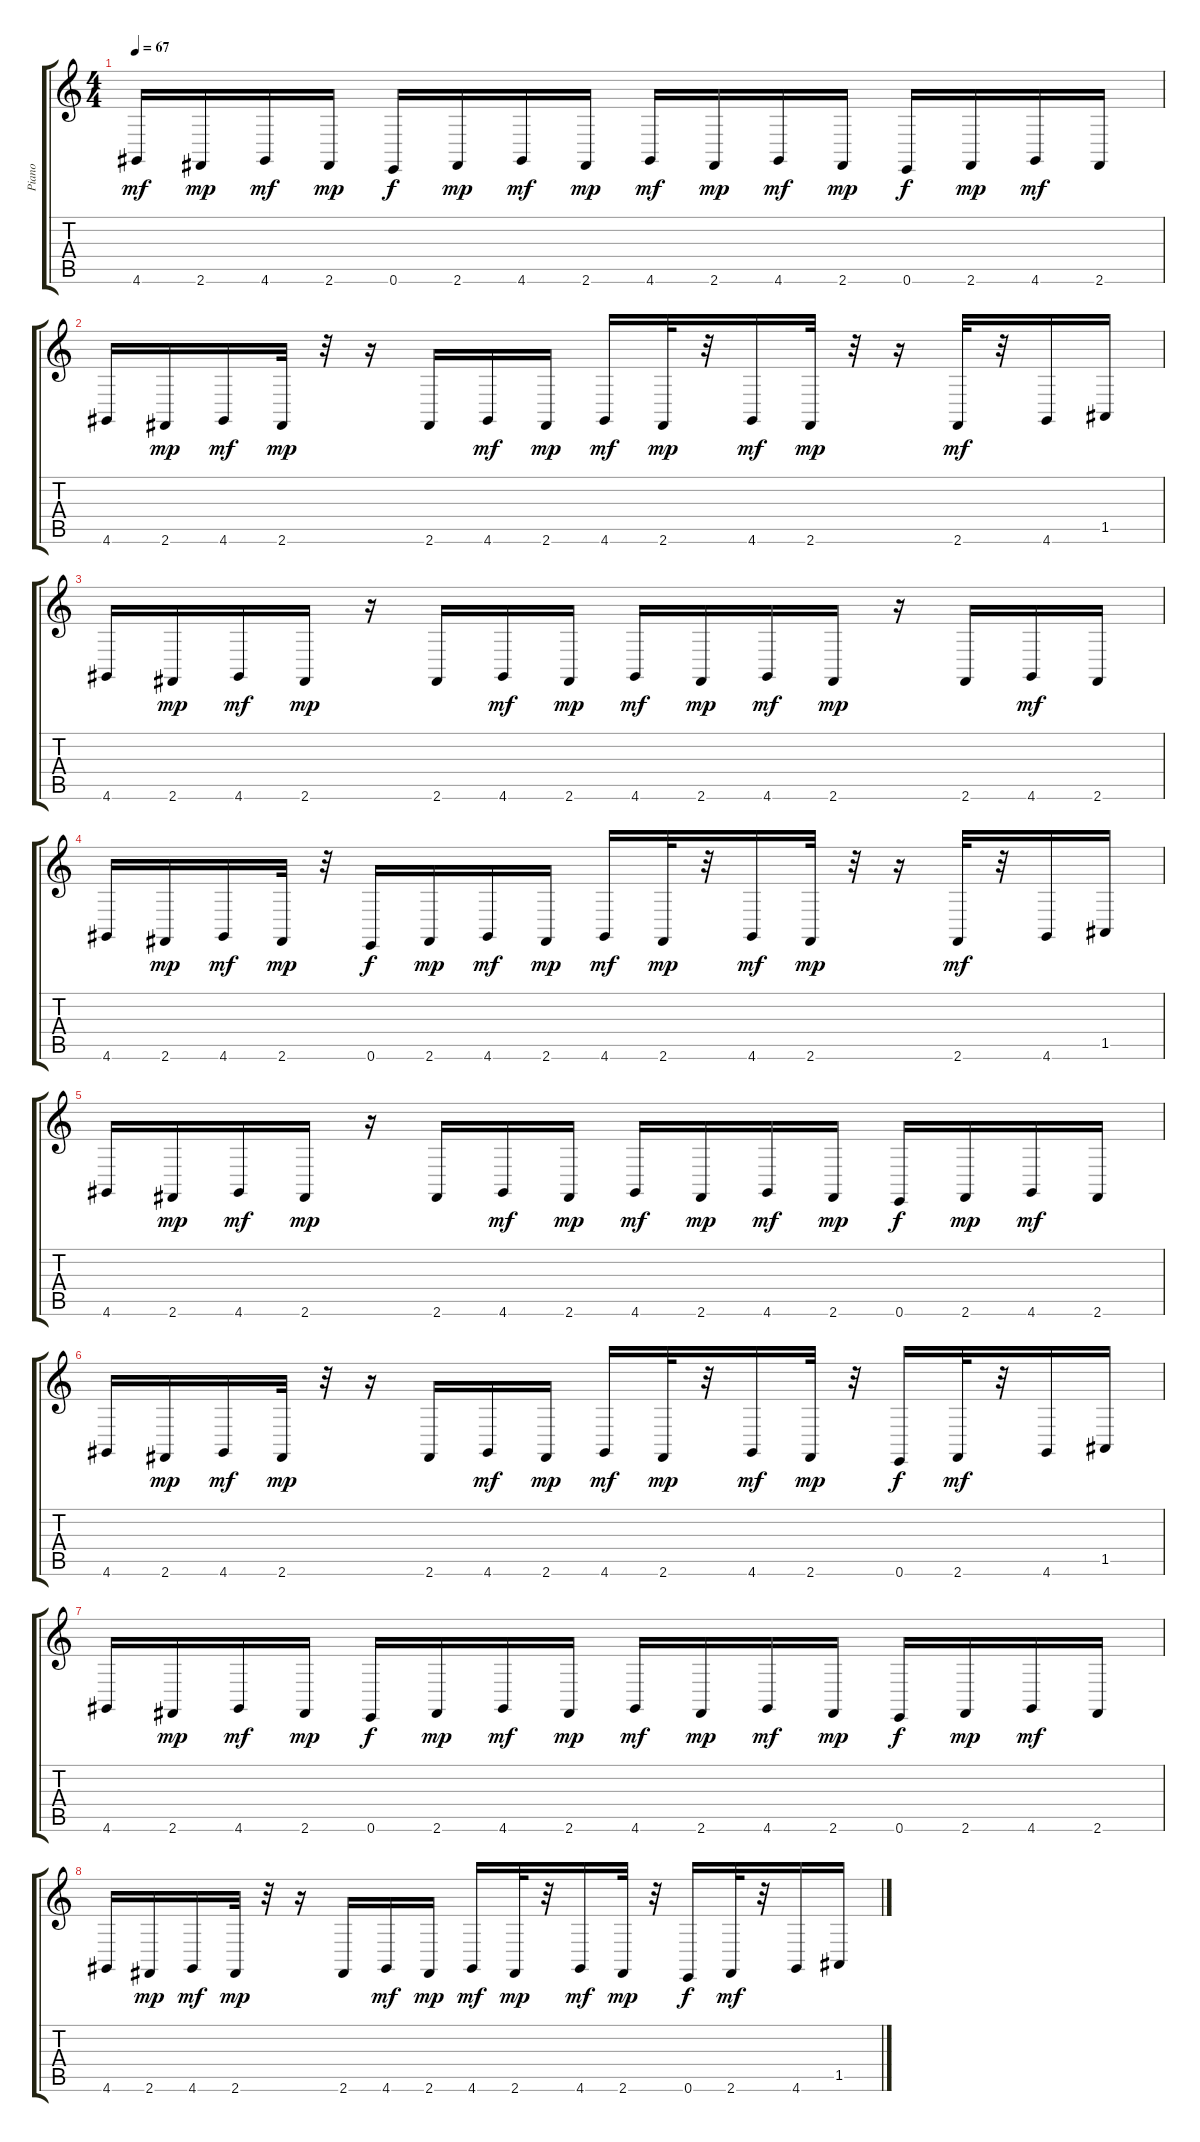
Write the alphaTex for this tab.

\track ("Piano" "Piano") {instrument acousticgrandpiano}
\staff {score tabs}
\tuning (E4 B3 G3 D3 A2 E2) {hide}
\ts (4 4)
\tempo 67
\clef g2
\ks c
4.6.16{dy mf} 2.6.16{dy mp} 4.6.16{dy mf} 2.6.16{dy mp} 0.6.16{dy f} 2.6.16{dy mp} 4.6.16{dy mf} 2.6.16{dy mp} 4.6.16{dy mf} 2.6.16{dy mp} 4.6.16{dy mf} 2.6.16{dy mp} 0.6.16{dy f} 2.6.16{dy mp} 4.6.16{dy mf} 2.6.16 |
4.6.16 2.6.16{dy mp} 4.6.16{dy mf} 2.6.32{dy mp} r.32 r.16 2.6.16 4.6.16{dy mf} 2.6.16{dy mp} 4.6.16{dy mf} 2.6.32{dy mp} r.32 4.6.16{dy mf} 2.6.32{dy mp} r.32 r.16 2.6.32{dy mf} r.32 4.6.16 1.5.16 |
4.6.16 2.6.16{dy mp} 4.6.16{dy mf} 2.6.16{dy mp} r.16 2.6.16 4.6.16{dy mf} 2.6.16{dy mp} 4.6.16{dy mf} 2.6.16{dy mp} 4.6.16{dy mf} 2.6.16{dy mp} r.16 2.6.16 4.6.16{dy mf} 2.6.16 |
4.6.16 2.6.16{dy mp} 4.6.16{dy mf} 2.6.32{dy mp} r.32 0.6.16{dy f} 2.6.16{dy mp} 4.6.16{dy mf} 2.6.16{dy mp} 4.6.16{dy mf} 2.6.32{dy mp} r.32 4.6.16{dy mf} 2.6.32{dy mp} r.32 r.16 2.6.32{dy mf} r.32 4.6.16 1.5.16 |
4.6.16 2.6.16{dy mp} 4.6.16{dy mf} 2.6.16{dy mp} r.16 2.6.16 4.6.16{dy mf} 2.6.16{dy mp} 4.6.16{dy mf} 2.6.16{dy mp} 4.6.16{dy mf} 2.6.16{dy mp} 0.6.16{dy f} 2.6.16{dy mp} 4.6.16{dy mf} 2.6.16 |
4.6.16 2.6.16{dy mp} 4.6.16{dy mf} 2.6.32{dy mp} r.32 r.16 2.6.16 4.6.16{dy mf} 2.6.16{dy mp} 4.6.16{dy mf} 2.6.32{dy mp} r.32 4.6.16{dy mf} 2.6.32{dy mp} r.32 0.6.16{dy f} 2.6.32{dy mf} r.32 4.6.16 1.5.16 |
4.6.16 2.6.16{dy mp} 4.6.16{dy mf} 2.6.16{dy mp} 0.6.16{dy f} 2.6.16{dy mp} 4.6.16{dy mf} 2.6.16{dy mp} 4.6.16{dy mf} 2.6.16{dy mp} 4.6.16{dy mf} 2.6.16{dy mp} 0.6.16{dy f} 2.6.16{dy mp} 4.6.16{dy mf} 2.6.16 |
4.6.16 2.6.16{dy mp} 4.6.16{dy mf} 2.6.32{dy mp} r.32 r.16 2.6.16 4.6.16{dy mf} 2.6.16{dy mp} 4.6.16{dy mf} 2.6.32{dy mp} r.32 4.6.16{dy mf} 2.6.32{dy mp} r.32 0.6.16{dy f} 2.6.32{dy mf} r.32 4.6.16 1.5.16
